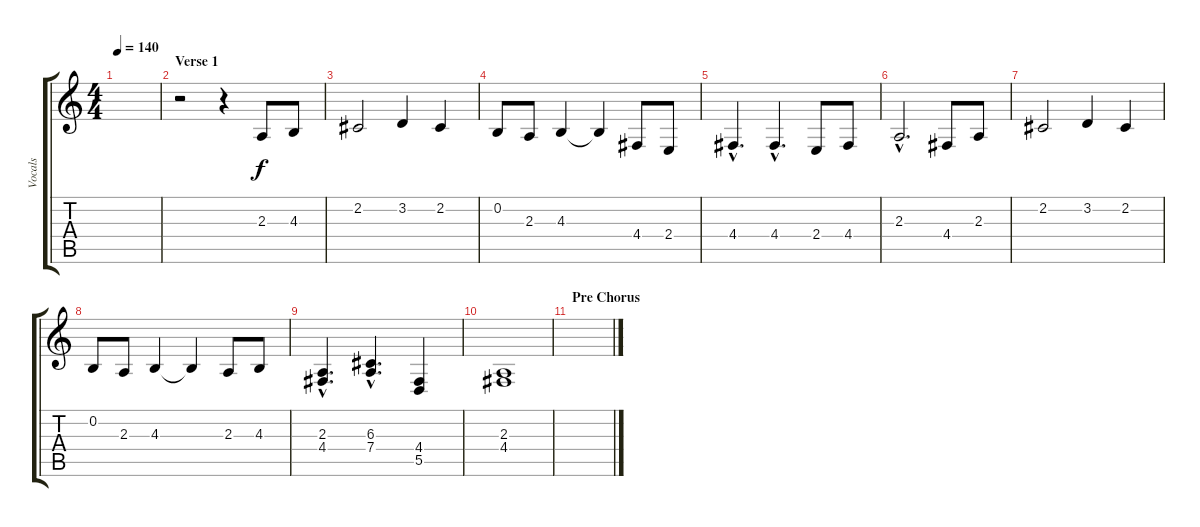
\track ("Vocals" "Vocals") {instrument choiraahs}
\staff {score tabs}
\tuning (E4 B3 G3 D3 A2 E2) {hide}
\ts (4 4)
\tempo 140
\clef g2
\ks c
|
\section ("" "Verse 1")
r.2 r.4 2.3.8 4.3.8 |
2.2.2 3.2.4 2.2.4 |
0.2.8 2.3.8 4.3.4 4.3{t}.4 4.4.8 2.4.8 |
4.4{hac}.4{d} 4.4{hac}.4{d} 2.4.8 4.4.8 |
2.3{hac}.2{d} 4.4.8 2.3.8 |
2.2.2 3.2.4 2.2.4 |
0.2.8 2.3.8 4.3.4 4.3{t}.4 2.3.8 4.3.8 |
(2.3{hac} 4.4{hac}).4{d} (6.3{hac} 7.4{hac}).4{d} (4.4 5.5).4 |
(2.3 4.4).1 |
\section ("" "Pre Chorus")
